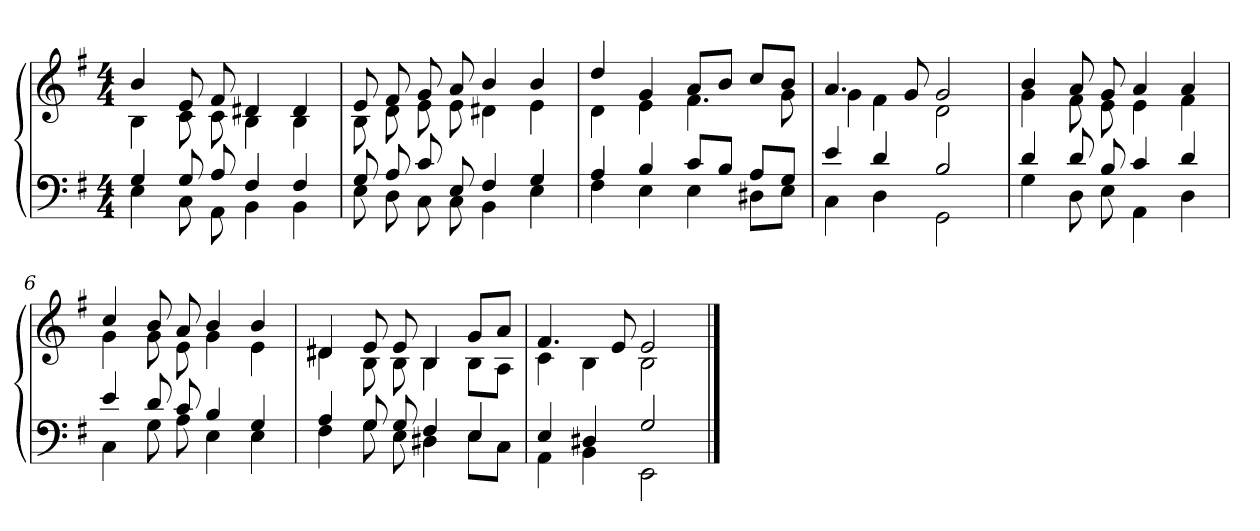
**kern	**kern
*part1	*part1
*staff2	*staff1
*clefF4	*clefG2
*k[f#]	*k[f#]
*M4/4	*M4/4
=1	=1
*^	*^
4G	4E	4b	4B
8G	8C	8e	8c
8A	8AA	8f#	8c
4F#	4BB	4d#X	4B
4F#	4BB	4d#	4B
=2	=2	=2	=2
8G	8E	8e	8B
8A	8D	8f#	8d
8c	8C	8g	8e
8E	8C	8a	8e
4F#	4BB	4b	4d#X
4G	4E	4b	4e
=3	=3	=3	=3
4A	4F#	4dd	4d
4B	4E	4g	4e
8cL	4E	8aL	4.f#
8BJ	.	8bJ	.
8AL	8D#XL	8ccL	.
8GJ	8EJ	8bJ	8g
=4	=4	=4	=4
4e	4C	4.a	4g
4d	4D	.	4f#
.	.	8g	.
2B	2GG	2g	2d
=5	=5	=5	=5
4d	4G	4b	4g
8d	8D	8a	8f#
8B	8E	8g	8e
4c	4AA	4a	4e
4d	4D	4a	4f#
=6	=6	=6	=6
4e	4C	4cc	4g
8d	8G	8b	8g
8c	8A	8a	8e
4B	4E	4b	4g
4G	4E	4b	4e
=7	=7	=7	=7
4A	4F#	4d#X	4d#
8G	8G	8e	8B
8G	8E	8e	8B
4F#	4D#X	4B	4B
4E	8EL	8gL	8BL
.	8CJ	8aJ	8AJ
=8	=8	=8	=8
4E	4AA	4.f#	4c
4D#X	4BB	.	4B
.	.	8e	.
2G	2EE	2e	2B
*v	*v	*	*
*	*v	*v
==	==
*-	*-
